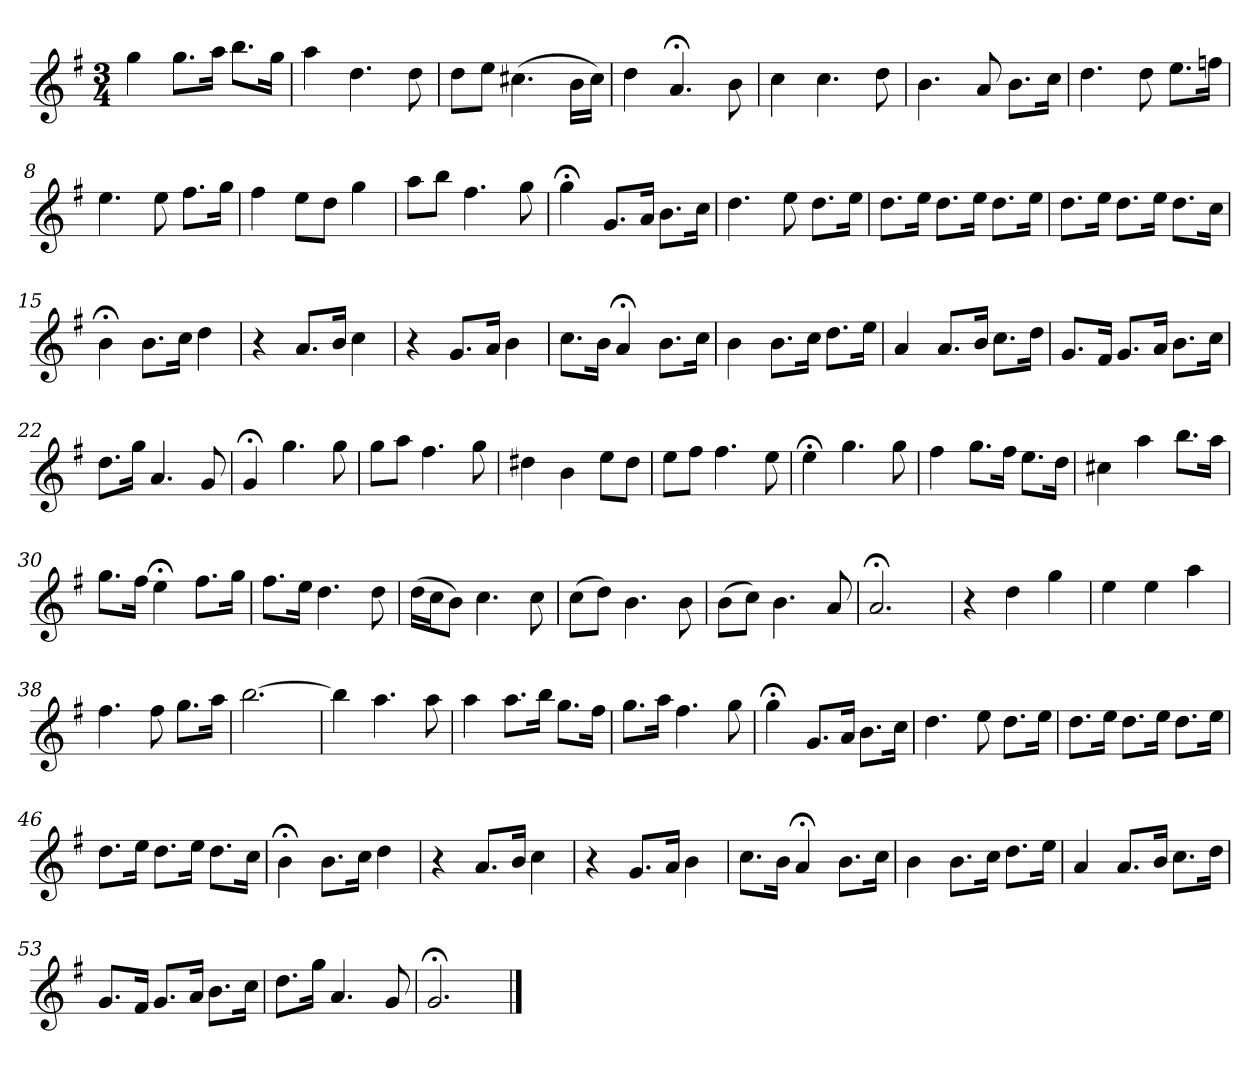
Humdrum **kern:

**kern
*part1
*staff1
*k[f#]
*G:
*M3/4
*MM120
=1
4gg
8.ggL
16aaJk
8.bbL
16ggJk
=2
4aa
4.dd
8dd
=3
8ddL
8eeJ
(4.cc#X
16bLL
16cc#JJ)
=4
4dd
4.a;<
8b
=5
4cc
4.cc
8dd
=6
4.b
8a
8.bL
16ccJk
=7
4.dd
8dd
8.eeL
16ffnJk
=8
4.ee
8ee
8.ff#L
16ggJk
=9
4ff#
8eeL
8ddJ
4gg
=10
8aaL
8bbJ
4.ff#
8gg
=11
4gg;<
8.gL
16aJk
8.bL
16ccJk
=12
4.dd
8ee
8.ddL
16eeJk
=13
8.ddL
16eeJk
8.ddL
16eeJk
8.ddL
16eeJk
=14
8.ddL
16eeJk
8.ddL
16eeJk
8.ddL
16ccJk
=15
4b;<
8.bL
16ccJk
4dd
=16
4r
8.aL
16bJk
4cc
=17
4r
8.gL
16aJk
4b
=18
8.ccL
16bJk
4a;<
8.bL
16ccJk
=19
4b
8.bL
16ccJk
8.ddL
16eeJk
=20
4a
8.aL
16bJk
8.ccL
16ddJk
=21
8.gL
16f#Jk
8.gL
16aJk
8.bL
16ccJk
=22
8.ddL
16ggJk
4.a
8g
=23
4g;<
4.gg
8gg
=24
8ggL
8aaJ
4.ff#
8gg
=25
4dd#X
4b
8eeL
8dd#J
=26
8eeL
8ff#J
4.ff#
8ee
=27
4ee;<
4.gg
8gg
=28
4ff#
8.ggL
16ff#Jk
8.eeL
16ddJk
=29
4cc#X
4aa
8.bbL
16aaJk
=30
8.ggL
16ff#Jk
4ee;<
8.ff#L
16ggJk
=31
8.ff#L
16eeJk
4.dd
8dd
=32
(16ddLL
16ccJ
8bJ)
4.cc
8cc
=33
(8ccL
8ddJ)
4.b
8b
=34
(8bL
8ccJ)
4.b
8a
=35
2.a;<
=36
4r
4dd
4gg
=37
4ee
4ee
4aa
=38
4.ff#
8ff#
8.ggL
16aaJk
=39
[2.bb
=40
4bb]
4.aa
8aa
=41
4aa
8.aaL
16bbJk
8.ggL
16ff#Jk
=42
8.ggL
16aaJk
4.ff#
8gg
=43
4gg;<
8.gL
16aJk
8.bL
16ccJk
=44
4.dd
8ee
8.ddL
16eeJk
=45
8.ddL
16eeJk
8.ddL
16eeJk
8.ddL
16eeJk
=46
8.ddL
16eeJk
8.ddL
16eeJk
8.ddL
16ccJk
=47
4b;<
8.bL
16ccJk
4dd
=48
4r
8.aL
16bJk
4cc
=49
4r
8.gL
16aJk
4b
=50
8.ccL
16bJk
4a;<
8.bL
16ccJk
=51
4b
8.bL
16ccJk
8.ddL
16eeJk
=52
4a
8.aL
16bJk
8.ccL
16ddJk
=53
8.gL
16f#Jk
8.gL
16aJk
8.bL
16ccJk
=54
8.ddL
16ggJk
4.a
8g
=55
2.g;<
==
*-
